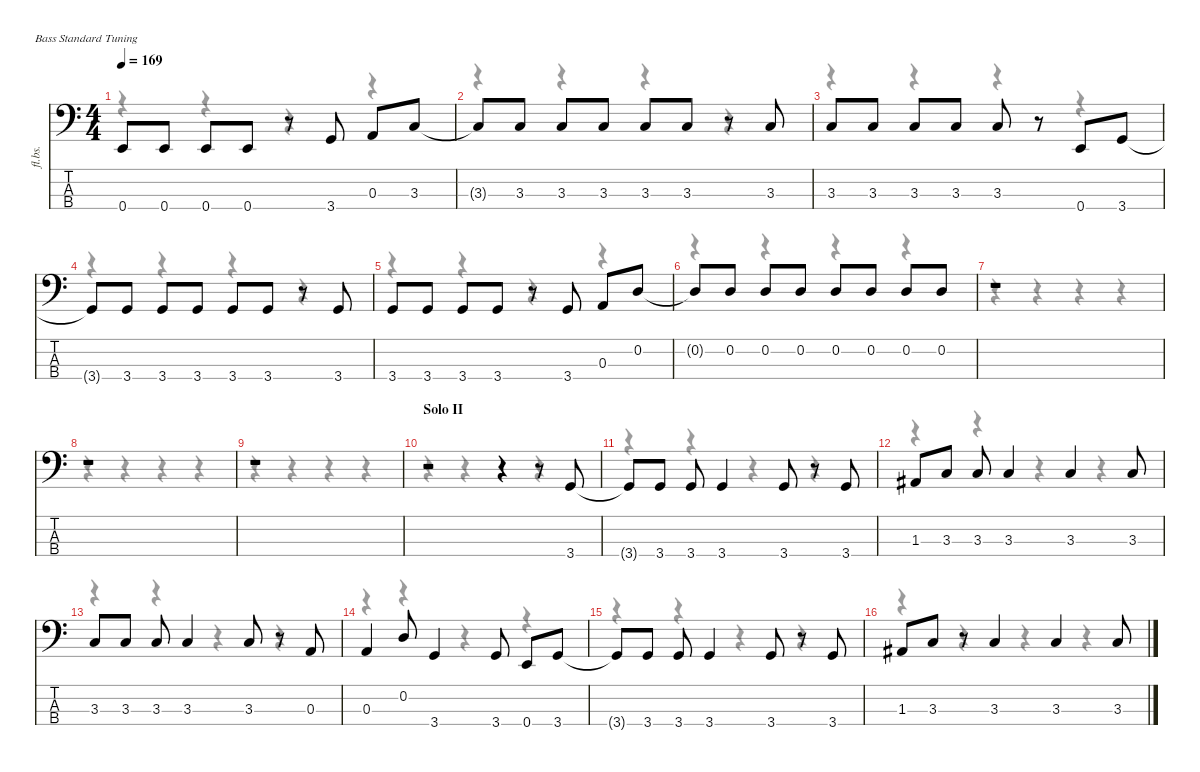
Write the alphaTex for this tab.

\defaultSystemsLayout 4
\hideDynamics
\bracketExtendMode nobrackets
\otherSystemsTrackNameOrientation horizontal
\track ("Bass" "fl.bs.") {instrument fretlessbass}
\staff {score tabs}
\tuning (G2 D2 A1 E1)
\voice
\ts (4 4)
\tempo 169
\clef f4
\ks c
0.4.8{dy f} 0.4.8 0.4.8 0.4.8 r.8 3.4.8 0.3.8 3.3.8 |
3.3{t}.8 3.3.8 3.3.8 3.3.8 3.3.8 3.3.8 r.8 3.3.8 |
3.3.8 3.3.8 3.3.8 3.3.8 3.3.8 r.8 0.4.8 3.4.8 |
3.4{t}.8 3.4.8 3.4.8 3.4.8 3.4.8 3.4.8 r.8 3.4.8 |
3.4.8 3.4.8 3.4.8 3.4.8 r.8 3.4.8 0.3.8 0.2.8 |
0.2{t}.8 0.2.8 0.2.8 0.2.8 0.2.8 0.2.8 0.2.8 0.2.8{dy ff} |
r.1 |
r.1 |
r.1 |
\section ("" "Solo II")
r.2 r.4 r.8 3.4.8 |
3.4{t}.8{dy f} 3.4.8 3.4.8 3.4.4 3.4.8 r.8 3.4.8 |
1.3{acc #}.8 3.3.8 3.3.8 3.3.4 3.3.4 3.3.8 |
3.3.8 3.3.8 3.3.8 3.3.4 3.3.8 r.8 0.3.8 |
0.3.4 0.2.8 3.4.4 3.4.8 0.4.8 3.4.8 |
3.4{t}.8 3.4.8 3.4.8 3.4.4 3.4.8 r.8 3.4.8 |
1.3{acc #}.8 3.3.8 r.8 3.3.4 3.3.4 3.3.8
\voice
\clef f4
\ottava regular
\simile none
\ks c
r.4{dy mf} r.4 r.4 r.4 |
r.4 r.4 r.4 r.4 |
r.4 r.4 r.4 r.4 |
r.4 r.4 r.4 r.4 |
r.4 r.4 r.4 r.4 |
r.4 r.4 r.4 r.4 |
r.4 r.4 r.4 r.4 |
r.4 r.4 r.4 r.4 |
r.4 r.4 r.4 r.4 |
r.4 r.4 r.4 r.4 |
r.4 r.4 r.4 r.4 |
r.4 r.4 r.4 r.4 |
r.4 r.4 r.4 r.4 |
r.4 r.4 r.4 r.4 |
r.4 r.4 r.4 r.4 |
r.4 r.4 r.4 r.4
